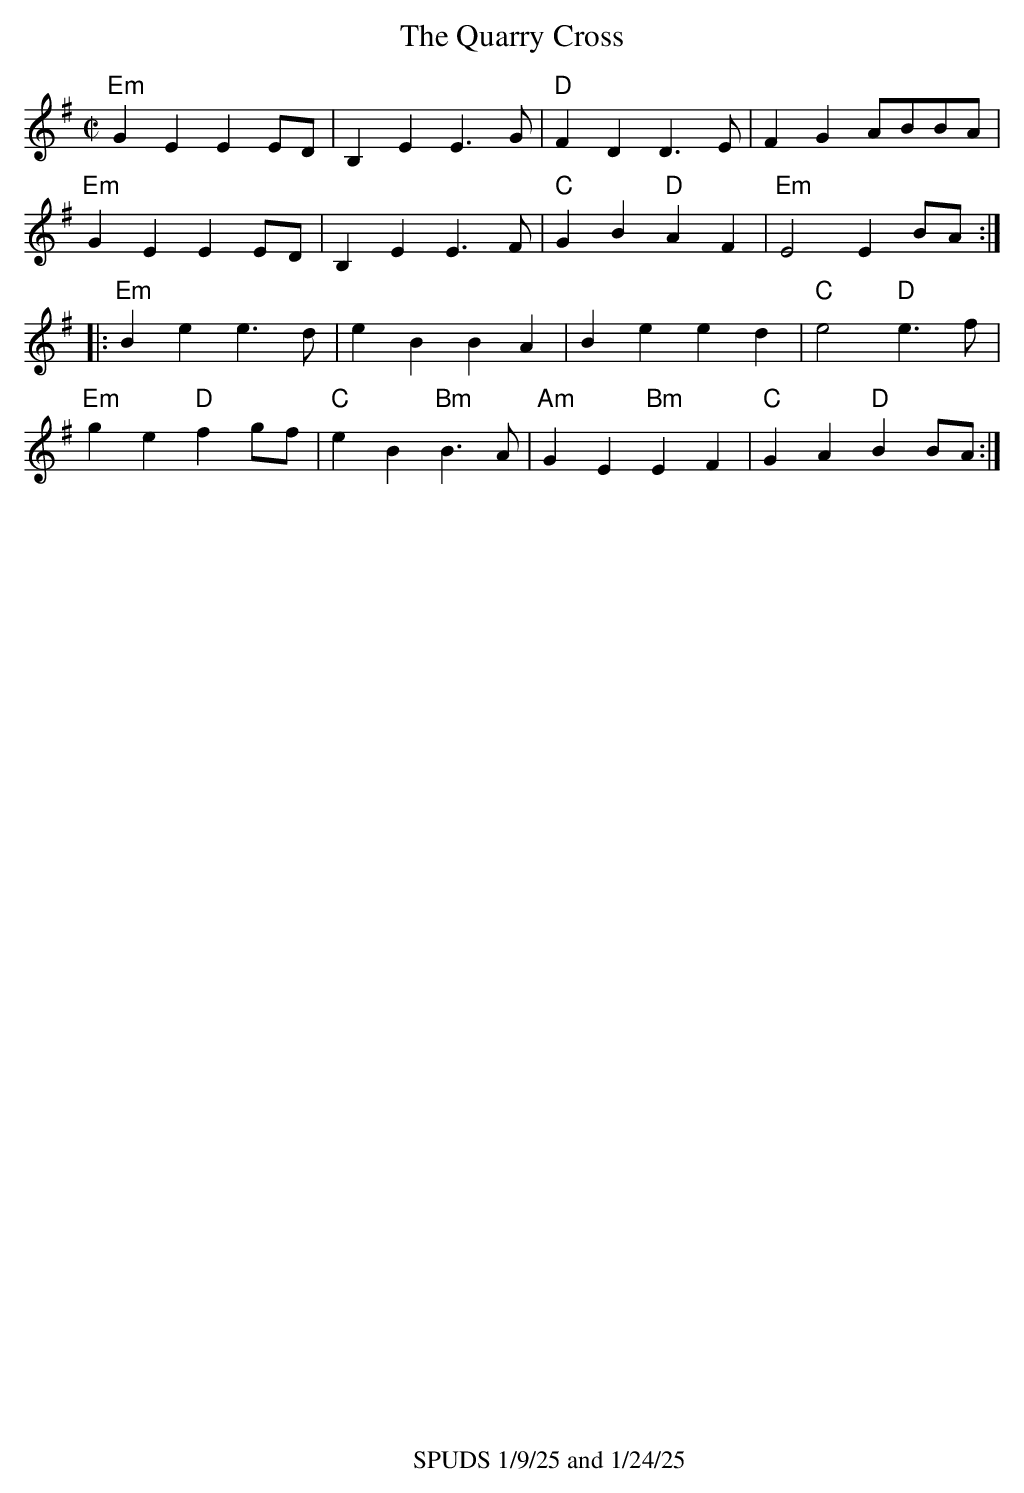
X:1
T:The Quarry Cross
M:C|
L:1/8
K:Em
"Em"G2E2E2ED|B,2E2E3G|"D"F2D2D3E|F2G2ABBA|
"Em"G2E2E2ED|B,2E2E3F|"C"G2B2"D"A2F2|"Em"E4E2BA:|
|:"Em"B2e2e3d|e2B2B2A2|B2e2e2d2|"C"e4"D"e3f|
"Em"g2e2"D"f2gf|"C"e2B2"Bm"B3A|"Am"G2E2"Bm"E2F2|"C"G2A2"D"B2BA:|
